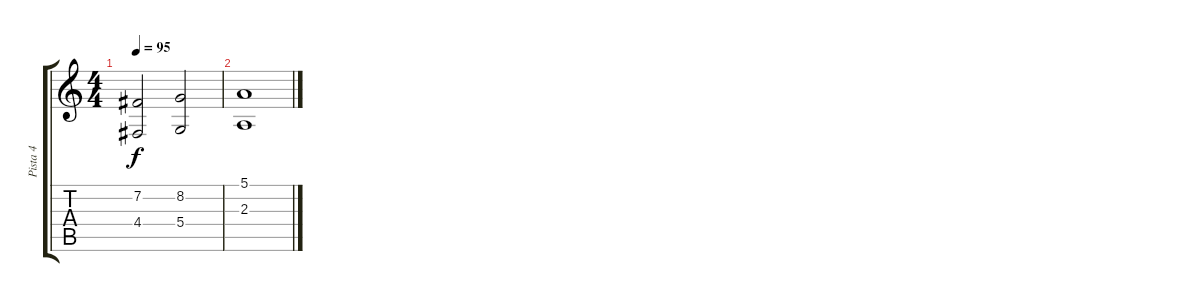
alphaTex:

\track ("Pista 4" "Pista 4") {instrument trumpet}
\staff {score tabs}
\tuning (E4 B3 G3 D3 A2 E2) {hide}
\ts (4 4)
\tempo 95
\clef g2
\ks c
(7.2 4.4).2{dy f} (8.2 5.4).2 |
(5.1 2.3).1
